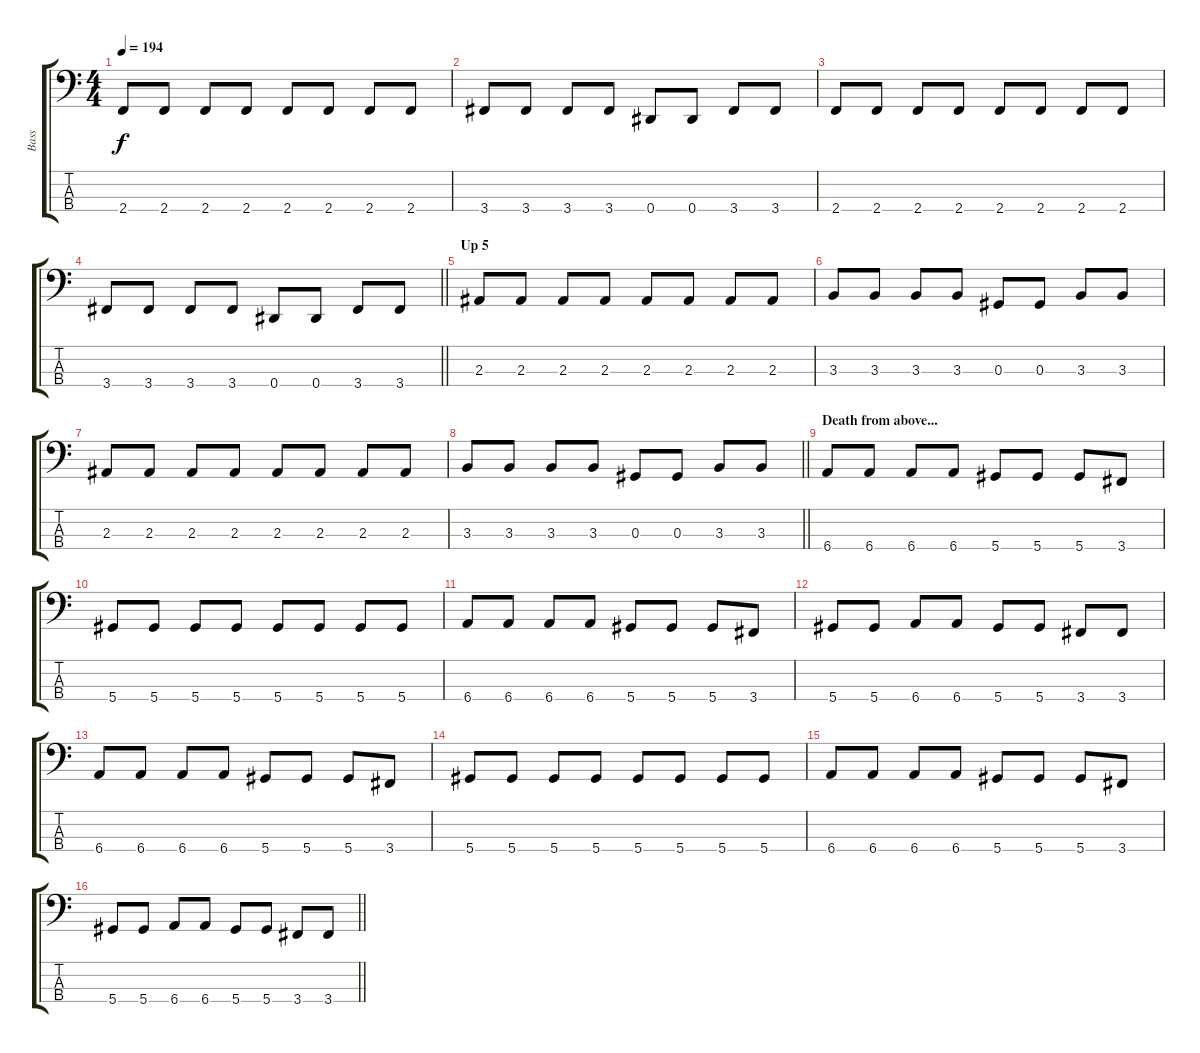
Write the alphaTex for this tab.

\track ("Bass" "Bass") {instrument electricbasspick}
\staff {score tabs}
\tuning (Gb2 Db2 Ab1 Eb1) {hide}
\ts (4 4)
\tempo 194
\clef f4
\ks c
2.4.8{dy f} 2.4.8 2.4.8 2.4.8 2.4.8 2.4.8 2.4.8 2.4.8 |
3.4.8 3.4.8 3.4.8 3.4.8 0.4.8 0.4.8 3.4.8 3.4.8 |
2.4.8 2.4.8 2.4.8 2.4.8 2.4.8 2.4.8 2.4.8 2.4.8 |
\barLineRight lightlight
3.4.8 3.4.8 3.4.8 3.4.8 0.4.8 0.4.8 3.4.8 3.4.8 |
\section ("" "Up 5")
2.3.8 2.3.8 2.3.8 2.3.8 2.3.8 2.3.8 2.3.8 2.3.8 |
3.3.8 3.3.8 3.3.8 3.3.8 0.3.8 0.3.8 3.3.8 3.3.8 |
2.3.8 2.3.8 2.3.8 2.3.8 2.3.8 2.3.8 2.3.8 2.3.8 |
\barLineRight lightlight
3.3.8 3.3.8 3.3.8 3.3.8 0.3.8 0.3.8 3.3.8 3.3.8 |
\section ("" "Death from above...")
6.4.8 6.4.8 6.4.8 6.4.8 5.4.8 5.4.8 5.4.8 3.4.8 |
5.4.8 5.4.8 5.4.8 5.4.8 5.4.8 5.4.8 5.4.8 5.4.8 |
6.4.8 6.4.8 6.4.8 6.4.8 5.4.8 5.4.8 5.4.8 3.4.8 |
5.4.8 5.4.8 6.4.8 6.4.8 5.4.8 5.4.8 3.4.8 3.4.8 |
6.4.8 6.4.8 6.4.8 6.4.8 5.4.8 5.4.8 5.4.8 3.4.8 |
5.4.8 5.4.8 5.4.8 5.4.8 5.4.8 5.4.8 5.4.8 5.4.8 |
6.4.8 6.4.8 6.4.8 6.4.8 5.4.8 5.4.8 5.4.8 3.4.8 |
\barLineRight lightlight
5.4.8 5.4.8 6.4.8 6.4.8 5.4.8 5.4.8 3.4.8 3.4.8
